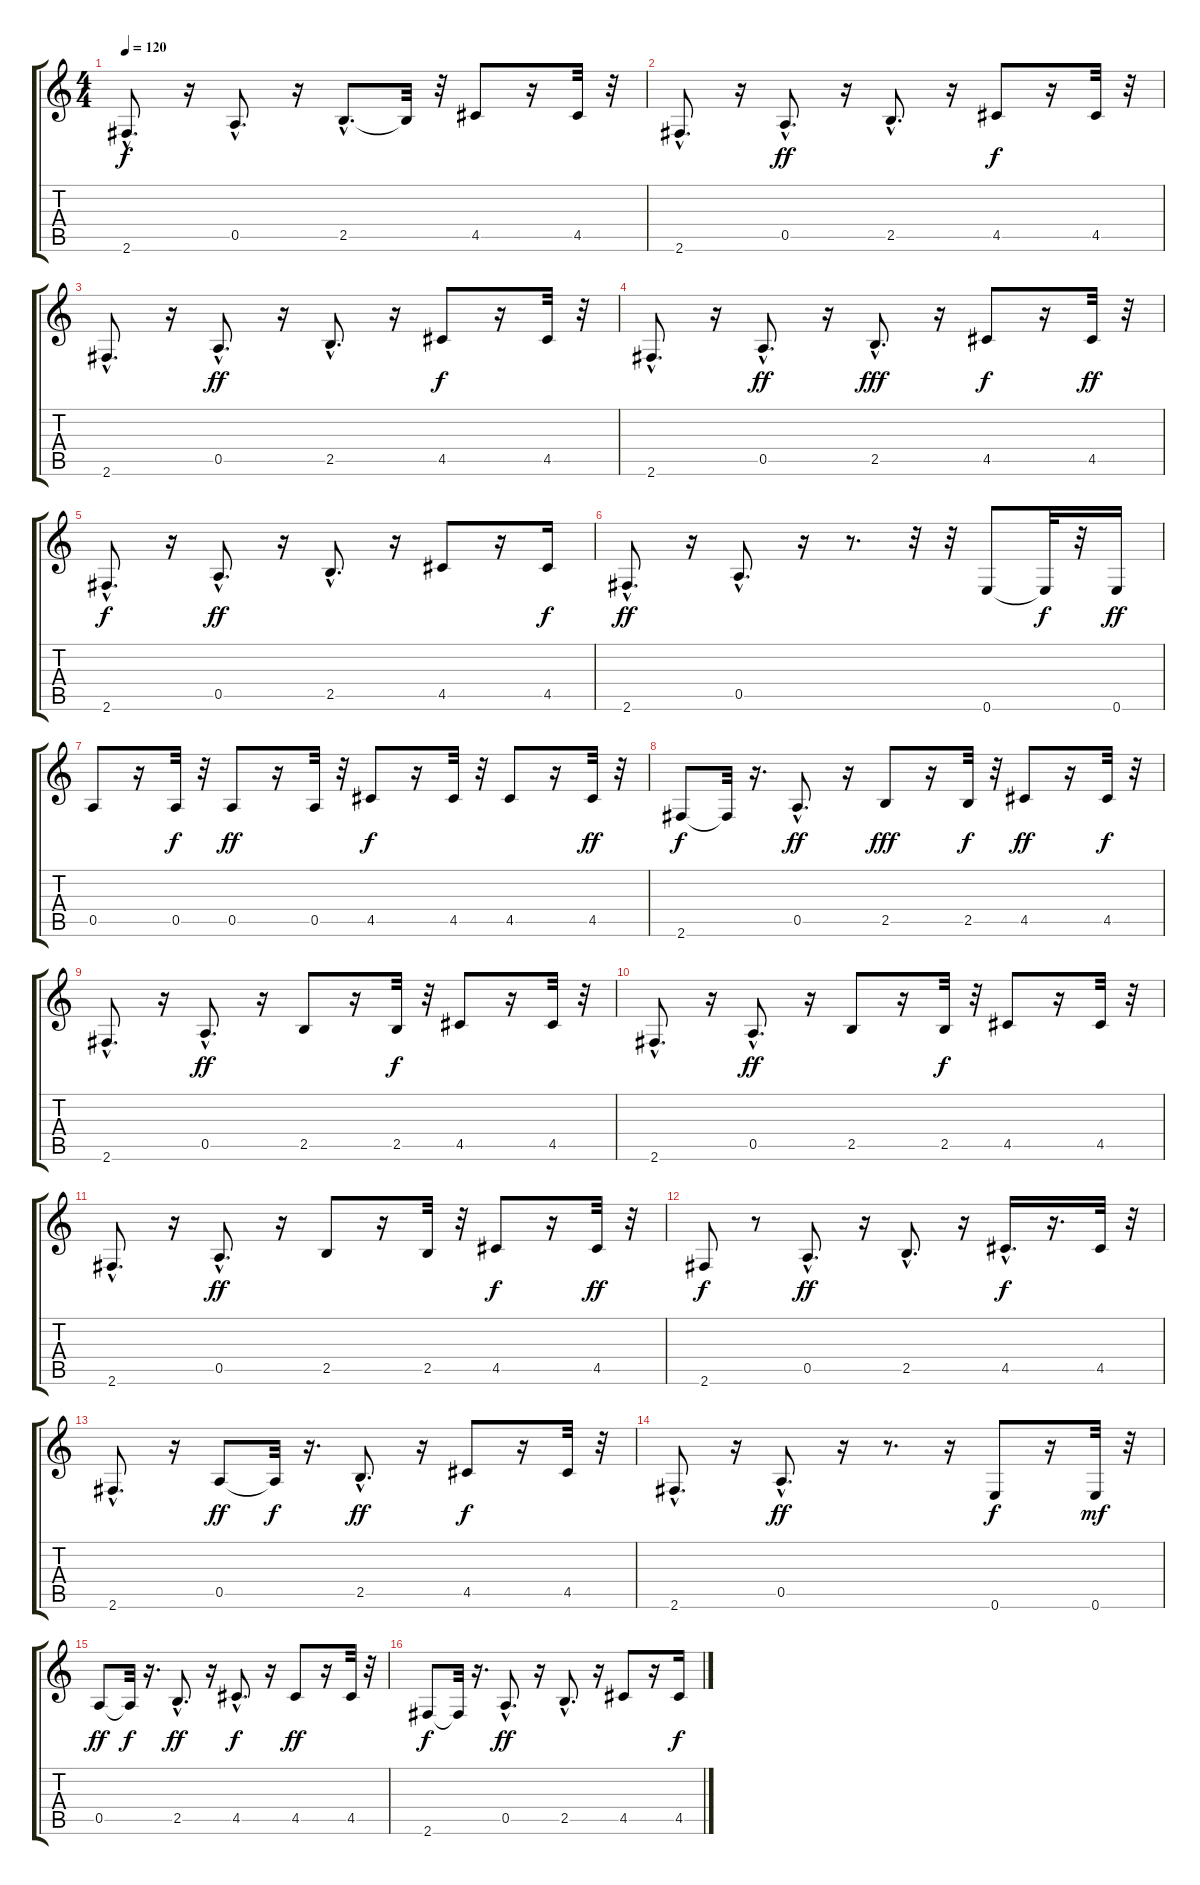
\track "" {instrument electricbassfinger}
\staff {score tabs}
\tuning (E4 B3 G3 D3 A2 E2) {hide}
\ts (4 4)
\tempo 120
\clef g2
\ks c
2.6{hac}.8{d dy f} r.16 0.5{hac}.8{d} r.16 2.5{hac}.8{d} 2.5{t}.32 r.32 4.5.8 r.16 4.5.32 r.32 |
2.6{hac}.8{d} r.16 0.5{hac}.8{d dy ff} r.16 2.5{hac}.8{d} r.16 4.5.8{dy f} r.16 4.5.32 r.32 |
2.6{hac}.8{d} r.16 0.5{hac}.8{d dy ff} r.16 2.5{hac}.8{d} r.16 4.5.8{dy f} r.16 4.5.32 r.32 |
2.6{hac}.8{d} r.16 0.5{hac}.8{d dy ff} r.16 2.5{hac}.8{d dy fff} r.16 4.5.8{dy f} r.16 4.5.32{dy ff} r.32 |
2.6{hac}.8{d dy f} r.16 0.5{hac}.8{d dy ff} r.16 2.5{hac}.8{d} r.16 4.5.8 r.16 4.5.16{dy f} |
2.6{hac}.8{d dy ff} r.16 0.5{hac}.8{d} r.16 r.8{d} r.32 r.32 0.6.8 0.6{t}.32{dy f} r.32 0.6.16{dy ff} |
0.5.8 r.16 0.5.32{dy f} r.32 0.5.8{dy ff} r.16 0.5.32 r.32 4.5.8{dy f} r.16 4.5.32 r.32 4.5.8 r.16 4.5.32{dy ff} r.32 |
2.6.8{dy f} 2.6{t}.32 r.16{d} 0.5{hac}.8{d dy ff} r.16 2.5.8{dy fff} r.16 2.5.32{dy f} r.32 4.5.8{dy ff} r.16 4.5.32{dy f} r.32 |
2.6{hac}.8{d} r.16 0.5{hac}.8{d dy ff} r.16 2.5.8 r.16 2.5.32{dy f} r.32 4.5.8 r.16 4.5.32 r.32 |
2.6{hac}.8{d} r.16 0.5{hac}.8{d dy ff} r.16 2.5.8 r.16 2.5.32{dy f} r.32 4.5.8 r.16 4.5.32 r.32 |
2.6{hac}.8{d} r.16 0.5{hac}.8{d dy ff} r.16 2.5.8 r.16 2.5.32 r.32 4.5.8{dy f} r.16 4.5.32{dy ff} r.32 |
2.6.8{dy f} r.8 0.5{hac}.8{d dy ff} r.16 2.5{hac}.8{d} r.16 4.5{hac}.16{d dy f} r.16{d} 4.5.32 r.32 |
2.6{hac}.8{d} r.16 0.5.8{dy ff} 0.5{t}.32{dy f} r.16{d} 2.5{hac}.8{d dy ff} r.16 4.5.8{dy f} r.16 4.5.32 r.32 |
2.6{hac}.8{d} r.16 0.5{hac}.8{d dy ff} r.16 r.8{d} r.16 0.6.8{dy f} r.16 0.6.32{dy mf} r.32 |
0.5.8{dy ff} 0.5{t}.32{dy f} r.16{d} 2.5{hac}.8{d dy ff} r.16 4.5{hac}.8{d dy f} r.16 4.5.8{dy ff} r.16 4.5.32 r.32 |
2.6.8{dy f} 2.6{t}.32 r.16{d} 0.5{hac}.8{d dy ff} r.16 2.5{hac}.8{d} r.16 4.5.8 r.16 4.5.16{dy f}
